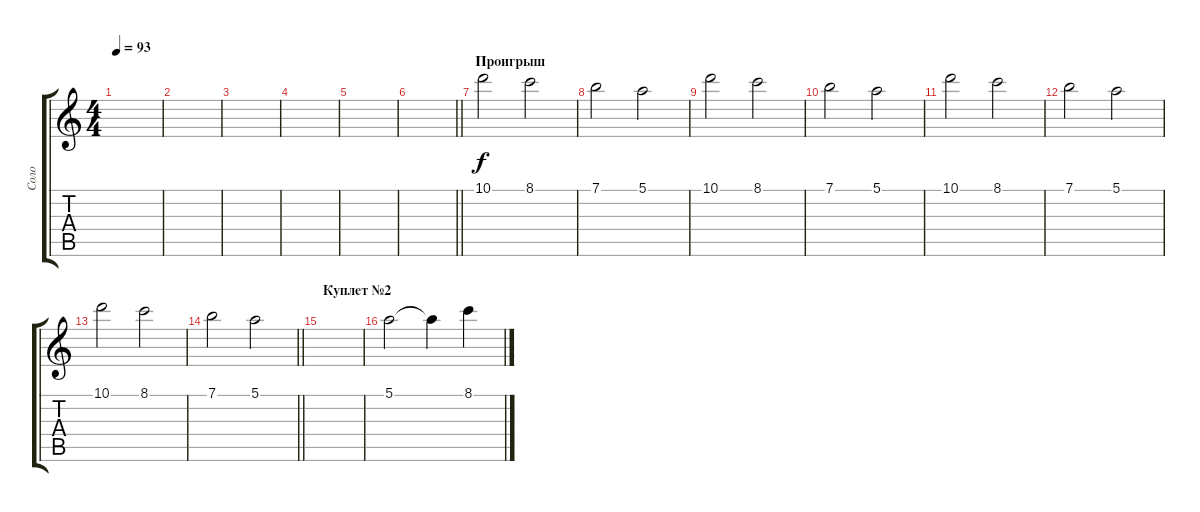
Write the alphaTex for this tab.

\track ("Соло" "Соло") {instrument electricbasspick}
\staff {score tabs}
\tuning (E4 B3 G3 D3 A2 E2) {hide}
\ts (4 4)
\tempo 93
\clef g2
\ks c
|
|
|
|
|
\barLineRight lightlight
|
\section ("" "Проигрыш")
10.1.2 8.1.2 |
7.1.2 5.1.2 |
10.1.2 8.1.2 |
7.1.2 5.1.2 |
10.1.2 8.1.2 |
7.1.2 5.1.2 |
10.1.2 8.1.2 |
\barLineRight lightlight
7.1.2 5.1.2 |
\section ("" "Куплет №2")
|
5.1.2 5.1{t}.4 8.1.4
